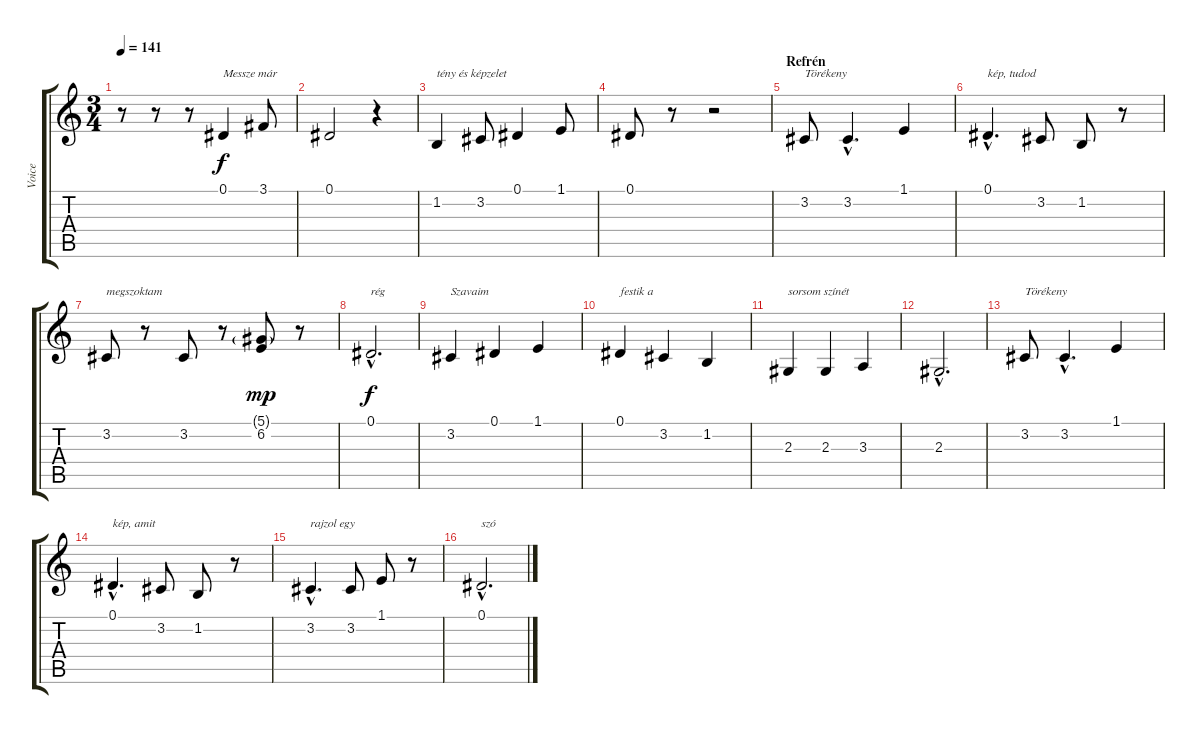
\track ("Voice" "Voice") {instrument lead6voice}
\staff {score tabs}
\tuning (Eb4 Bb3 Gb3 Db3 Ab2 Eb2) {hide}
\ts (3 4)
\tempo 141
\clef g2
\ks c
r.8{dy f} r.8 r.8 0.1.4{txt "Messze már"} 3.1.8 |
0.1.2 r.4 |
1.2.4{txt "tény és képzelet"} 3.2.8 0.1.4 1.1.8 |
0.1.8 r.8 r.2 |
\section ("" "Refrén")
3.2.8{txt "Törékeny "} 3.2{hac}.4{d} 1.1.4 |
0.1{hac}.4{d txt "kép, tudod"} 3.2.8 1.2.8 r.8 |
3.2.8{txt "megszoktam"} r.8 3.2.8 r.8 (5.1{g} 6.2).8{dy mp} r.8 |
0.1{hac}.2{d txt "rég" dy f} |
3.2.4{txt "Szavaim"} 0.1.4 1.1.4 |
0.1.4{txt "festik a"} 3.2.4 1.2.4 |
2.3.4{txt "sorsom színét"} 2.3.4 3.3.4 |
2.3{hac}.2{d} |
3.2.8{txt "Törékeny"} 3.2{hac}.4{d} 1.1.4 |
0.1{hac}.4{d txt "kép, amit"} 3.2.8 1.2.8 r.8 |
3.2{hac}.4{d txt "rajzol egy "} 3.2.8 1.1.8 r.8 |
0.1{hac}.2{d txt "szó"}
